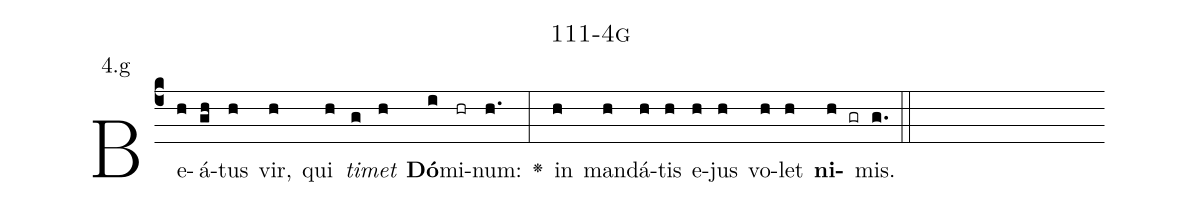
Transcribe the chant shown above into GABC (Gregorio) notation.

name: 111-4g;
annotation: 4.g;
%%
(c4)Be(h)á(gh)tus(h) vir,(h) qui(h) <i>ti</i>(g)<i>met</i>(h) <b>Dó</b>(i)mi(hr)num:(h.) <v>\greheightstar</v>(:) in(h) man(h)dá(h)tis(h) e(h)jus(h) vo(h)let(h) <b>ni</b>(h gr)mis.(g.) (::)
%% <i>Flex :</i>()  cóm(h)mo(g)dat, †(g. h h h  ::)

%E(h) u(h) o(h) u(h) a(h) e.(g.) (::)
